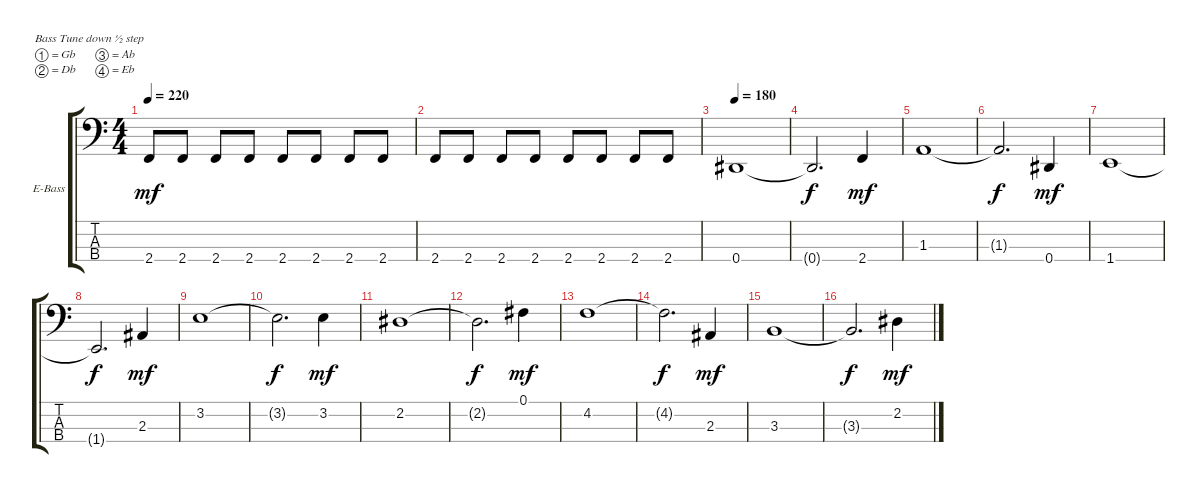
\bracketExtendMode groupsimilarinstruments
\firstSystemTrackNameOrientation horizontal
\otherSystemsTrackNameOrientation horizontal
\track ("Tom Araya" "E-Bass") {instrument electricbassfinger}
\staff {score tabs}
\tuning (Gb2 Db2 Ab1 Eb1)
\ts (4 4)
\tempo 220
\clef f4
\ks c
2.4.8{dy mf} 2.4.8 2.4.8 2.4.8 2.4.8 2.4.8 2.4.8 2.4.8 |
2.4.8 2.4.8 2.4.8 2.4.8 2.4.8 2.4.8 2.4.8 2.4.8 |
\tempo 180
0.4.1 |
0.4{t}.2{d dy f} 2.4.4{dy mf} |
1.3.1 |
1.3{t}.2{d dy f} 0.4.4{dy mf} |
1.4.1 |
1.4{t}.2{d dy f} 2.3.4{dy mf} |
3.2.1 |
3.2{t}.2{d dy f} 3.2.4{dy mf} |
2.2.1 |
2.2{t}.2{d dy f} 0.1.4{dy mf} |
4.2.1 |
4.2{t}.2{d dy f} 2.3.4{dy mf} |
3.3.1 |
3.3{t}.2{d dy f} 2.2.4{dy mf}
